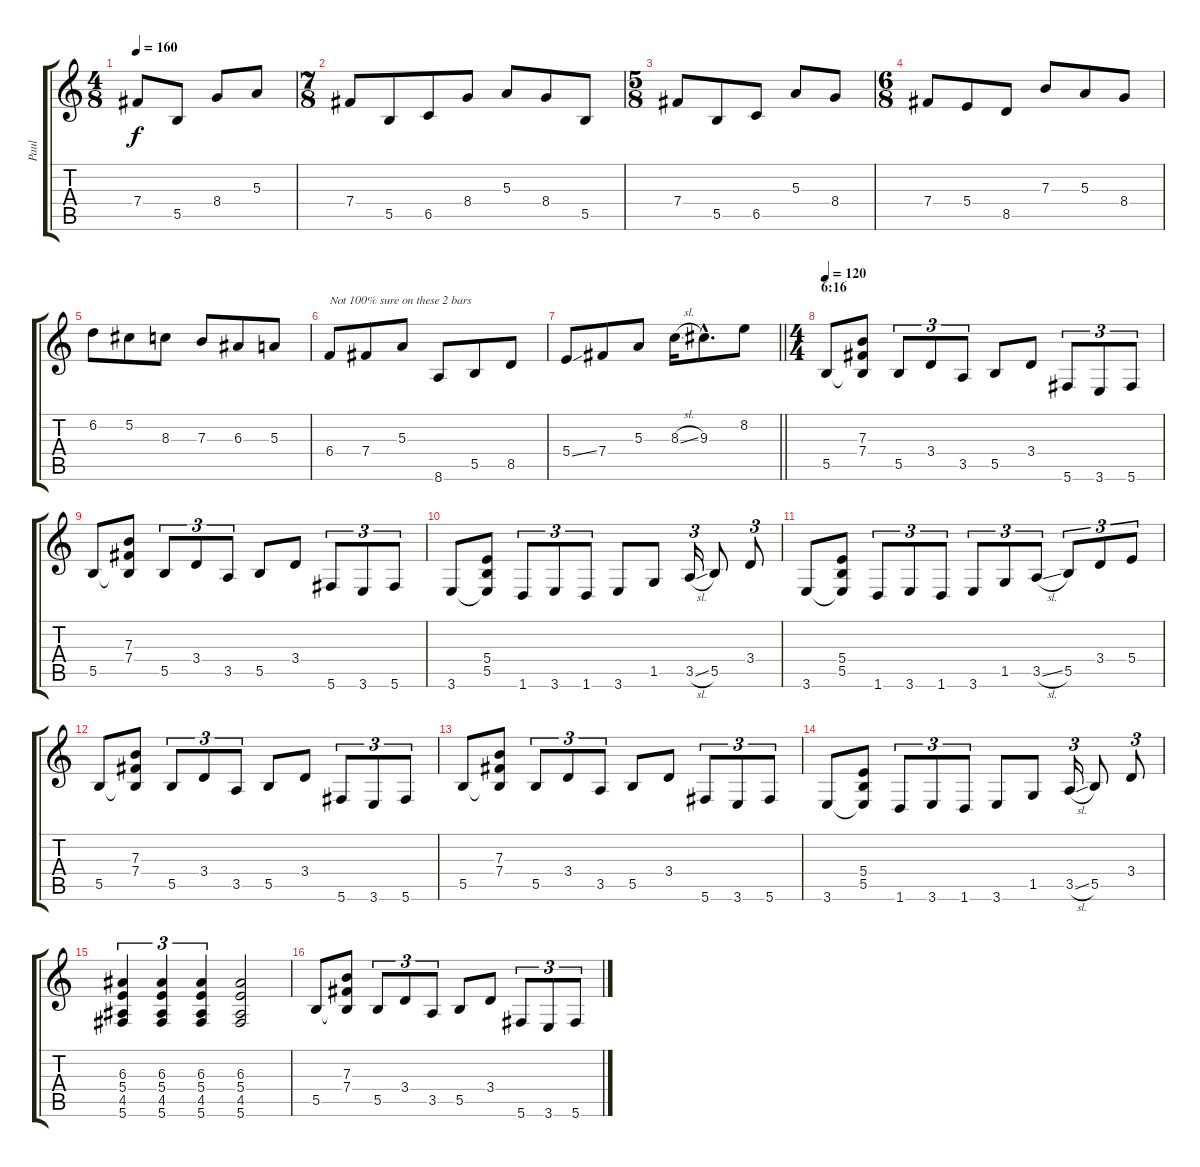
\track ("Paul" "Paul") {instrument distortionguitar}
\staff {score tabs}
\tuning (Db4 Ab3 E3 B2 Gb2 Db2) {hide}
\ts (4 8)
\tempo 160
\clef g2
\ks c
7.4.8{dy f} 5.5.8 8.4.8 5.3.8 |
\ts (7 8)
7.4.8 5.5.8 6.5.8 8.4.8 5.3.8 8.4.8 5.5.8 |
\ts (5 8)
7.4.8 5.5.8 6.5.8 5.3.8 8.4.8 |
\ts (6 8)
7.4.8 5.4.8 8.5.8 7.3.8 5.3.8 8.4.8 |
6.2.8 5.2.8 8.3.8 7.3.8 6.3.8 5.3.8 |
6.4.8{txt "Not 100% sure on these 2 bars"} 7.4.8 5.3.8 8.6.8 5.5.8 8.5.8 |
\barLineRight lightlight
5.4{ss}.8 7.4.8 5.3.8 8.3{sl}.16 9.3{hac}.8{d} 8.2.8 |
\ts (4 4)
\section ("" "6:16")
\tempo 120
5.5.8{balance 14} (7.3 7.4 5.5{t}).8 5.5.8{tu (3 2)} 3.4.8{tu (3 2)} 3.5.8{tu (3 2)} 5.5.8 3.4.8 5.6.8{tu (3 2)} 3.6.8{tu (3 2)} 5.6.8{tu (3 2)} |
5.5.8 (7.3 7.4 5.5{t}).8 5.5.8{tu (3 2)} 3.4.8{tu (3 2)} 3.5.8{tu (3 2)} 5.5.8 3.4.8 5.6.8{tu (3 2)} 3.6.8{tu (3 2)} 5.6.8{tu (3 2)} |
3.6.8 (5.4 5.5 3.6{t}).8 1.6.8{tu (3 2)} 3.6.8{tu (3 2)} 1.6.8{tu (3 2)} 3.6.8 1.5.8 3.5{sl}.16{tu (3 2)} 5.5.8 3.4.8{tu (3 2)} |
3.6.8 (5.4 5.5 3.6{t}).8 1.6.8{tu (3 2)} 3.6.8{tu (3 2)} 1.6.8{tu (3 2)} 3.6.8{tu (3 2)} 1.5.8{tu (3 2)} 3.5{sl}.8{tu (3 2)} 5.5.8{tu (3 2)} 3.4.8{tu (3 2)} 5.4.8{tu (3 2)} |
5.5.8 (7.3 7.4 5.5{t}).8 5.5.8{tu (3 2)} 3.4.8{tu (3 2)} 3.5.8{tu (3 2)} 5.5.8 3.4.8 5.6.8{tu (3 2)} 3.6.8{tu (3 2)} 5.6.8{tu (3 2)} |
5.5.8 (7.3 7.4 5.5{t}).8 5.5.8{tu (3 2)} 3.4.8{tu (3 2)} 3.5.8{tu (3 2)} 5.5.8 3.4.8 5.6.8{tu (3 2)} 3.6.8{tu (3 2)} 5.6.8{tu (3 2)} |
3.6.8 (5.4 5.5 3.6{t}).8 1.6.8{tu (3 2)} 3.6.8{tu (3 2)} 1.6.8{tu (3 2)} 3.6.8 1.5.8 3.5{sl}.16{tu (3 2)} 5.5.8 3.4.8{tu (3 2)} |
(6.3 5.4 4.5 5.6).4{tu (3 2) volume 12 balance 2 instrument distortionguitar} (6.3 5.4 4.5 5.6).4{tu (3 2)} (6.3 5.4 4.5 5.6).4{tu (3 2)} (6.3 5.4 4.5 5.6).2 |
5.5.8 (7.3 7.4 5.5{t}).8 5.5.8{tu (3 2)} 3.4.8{tu (3 2)} 3.5.8{tu (3 2)} 5.5.8 3.4.8 5.6.8{tu (3 2)} 3.6.8{tu (3 2)} 5.6.8{tu (3 2)}
